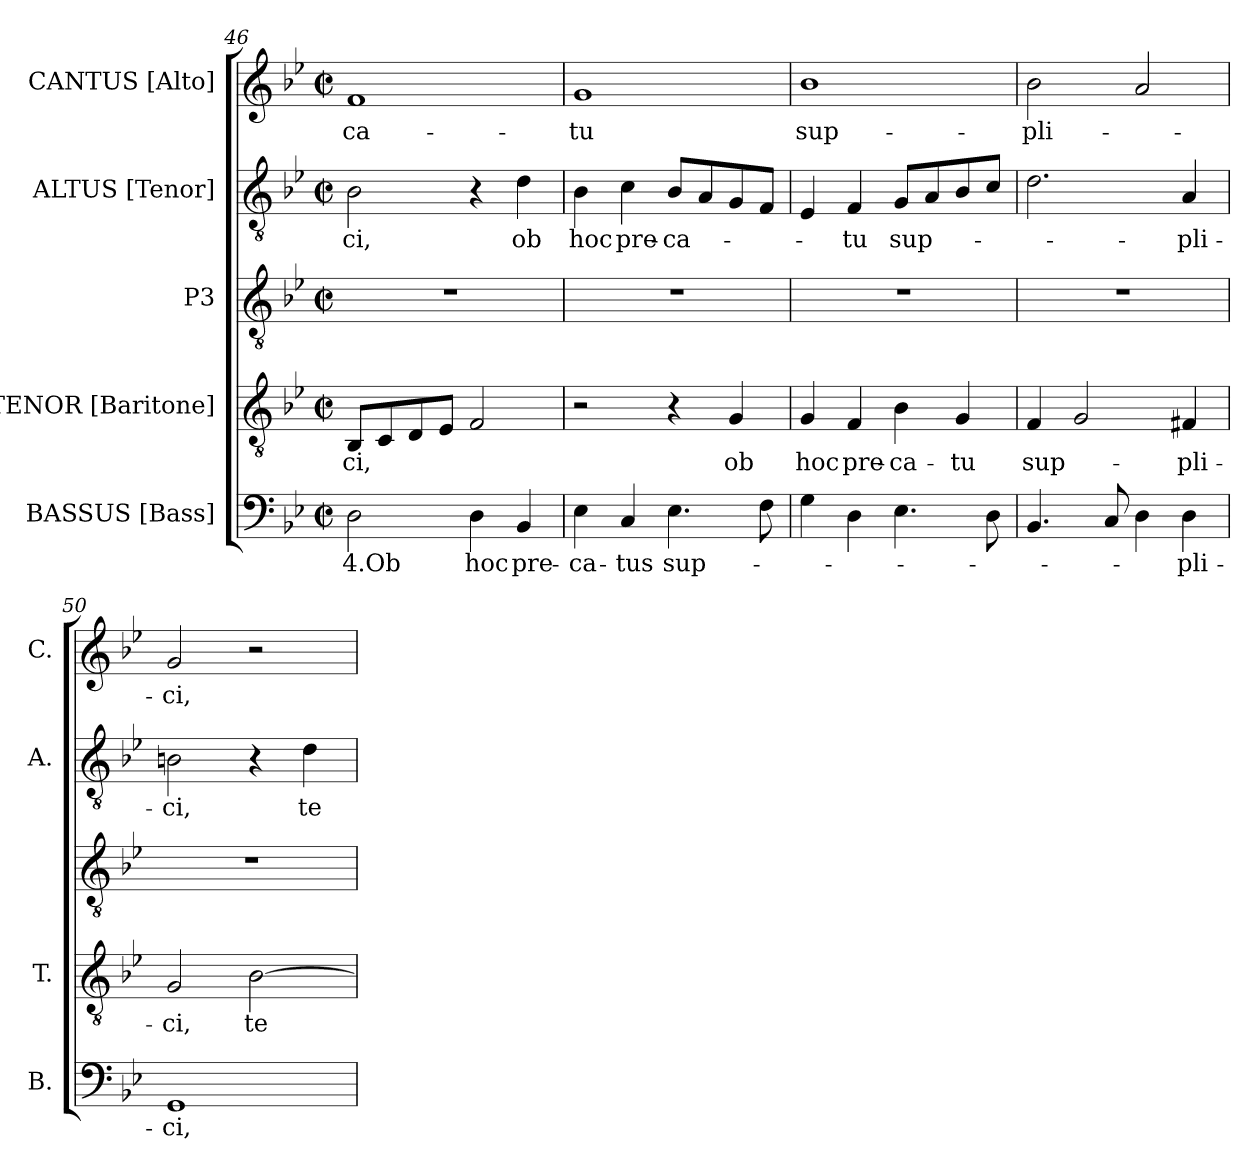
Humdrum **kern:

**kern	**text	**kern	**text	**kern	**kern	**text	**kern	**text
*part5	*part5	*part4	*part4	*part3	*part2	*part2	*part1	*part1
*staff5	*staff5	*staff4	*staff4	*staff3	*staff2	*staff2	*staff1	*staff1
*I"BASSUS [Bass]	*	*I"TENOR [Baritone]	*	*I"P3	*I"ALTUS [Tenor]	*	*I"CANTUS [Alto]	*
*I'B.	*	*I'T.	*	*	*I'A.	*	*I'C.	*
*clefF4	*	*clefGv2	*	*clefGv2	*clefGv2	*	*clefG2	*
*	*	*ITrd7c12	*	*ITrd7c12	*ITrd7c12	*	*	*
*k[b-e-]	*	*k[b-e-]	*	*k[b-e-]	*k[b-e-]	*	*k[b-e-]	*
*B-:	*	*B-:	*	*B-:	*B-:	*	*B-:	*
*M2/2	*	*M2/2	*	*M2/2	*M2/2	*	*M2/2	*
*met(c|)	*	*met(c|)	*	*met(c|)	*met(c|)	*	*met(c|)	*
=46	=46	=46	=46	=46	=46	=46	=46	=46
!	!LO:LY:b:color=#000000	!	!	!	!	!	!	!
!	!	!	!LO:LY:b:color=#000000	!	!	!	!	!
!	!	!	!	!	!	!LO:LY:b:color=#000000	!	!
!	!	!	!	!	!	!	!	!LO:LY:b:color=#000000
2Di\	4.Ob	8BBB-i/L	-ci,	1r	2BB-i\	-ci,	1fi	-ca-
.	.	8CCi/	.	.	.	.	.	.
.	.	8DDi/	.	.	.	.	.	.
.	.	8EE-i/J	.	.	.	.	.	.
!	!LO:LY:b:color=#000000	!	!	!	!	!	!	!
4Di\	hoc	2FFi/	.	.	4r	.	.	.
!	!LO:LY:b:color=#000000	!	!	!	!	!	!	!
!	!	!	!	!	!	!LO:LY:b:color=#000000	!	!
4BB-i/	pre-	.	.	.	4Di\	ob	.	.
=47	=47	=47	=47	=47	=47	=47	=47	=47
!	!LO:LY:b:color=#000000	!	!	!	!	!	!	!
!	!	!	!	!	!	!LO:LY:b:color=#000000	!	!
!	!	!	!	!	!	!	!	!LO:LY:b:color=#000000
4E-i\	-ca-	2r	.	1r	4BB-i\	hoc	1gi	-tu
!	!LO:LY:b:color=#000000	!	!	!	!	!	!	!
!	!	!	!	!	!	!LO:LY:b:color=#000000	!	!
4Ci/	-tus	.	.	.	4Ci\	pre-	.	.
!	!LO:LY:b:color=#000000	!	!	!	!	!	!	!
!	!	!	!	!	!	!LO:LY:b:color=#000000	!	!
4.E-i\	sup-	4r	.	.	8BB-i/L	-ca-	.	.
.	.	.	.	.	8AAi/	.	.	.
!	!	!	!LO:LY:b:color=#000000	!	!	!	!	!
.	.	4GGi/	ob	.	8GGi/	.	.	.
8Fi\	.	.	.	.	8FFi/J	.	.	.
!!LO:PB:g=z
=48	=48	=48	=48	=48	=48	=48	=48	=48
!	!	!	!LO:LY:b:color=#000000	!	!	!	!	!
!	!	!	!	!	!	!	!	!LO:LY:b:color=#000000
4Gi\	.	4GGi/	hoc	1r	4EE-i/	.	1b-i	sup-
!	!	!	!LO:LY:b:color=#000000	!	!	!	!	!
!	!	!	!	!	!	!LO:LY:b:color=#000000	!	!
4Di\	.	4FFi/	pre-	.	4FFi/	-tu	.	.
!	!	!	!LO:LY:b:color=#000000	!	!	!	!	!
!	!	!	!	!	!	!LO:LY:b:color=#000000	!	!
4.E-i\	.	4BB-i\	-ca-	.	8GGi/L	sup-	.	.
.	.	.	.	.	8AAi/	.	.	.
!	!	!	!LO:LY:b:color=#000000	!	!	!	!	!
.	.	4GGi/	-tu	.	8BB-i/	.	.	.
8Di\	.	.	.	.	8Ci/J	.	.	.
=49	=49	=49	=49	=49	=49	=49	=49	=49
!	!	!	!LO:LY:b:color=#000000	!	!	!	!	!
!	!	!	!	!	!	!	!	!LO:LY:b:color=#000000
4.BB-i/	.	4FFi/	sup-	1r	2.Di\	.	2b-i\	-pli-
.	.	2GGi/	.	.	.	.	.	.
8Ci/	.	.	.	.	.	.	.	.
4Di\	.	.	.	.	.	.	2ai/	.
!	!LO:LY:b:color=#000000	!	!	!	!	!	!	!
!	!	!	!LO:LY:b:color=#000000	!	!	!	!	!
!	!	!	!	!	!	!LO:LY:b:color=#000000	!	!
4Di\	-pli-	4FF#Xi/	-pli-	.	4AAi/	-pli-	.	.
=50	=50	=50	=50	=50	=50	=50	=50	=50
!	!LO:LY:b:color=#000000	!	!	!	!	!	!	!
!	!	!	!LO:LY:b:color=#000000	!	!	!	!	!
!	!	!	!	!	!	!LO:LY:b:color=#000000	!	!
!	!	!	!	!	!	!	!	!LO:LY:b:color=#000000
1GGi	-ci,	2GGi/	-ci,	1r	2BBni\	-ci,	2gi/	-ci,
!	!	!	!LO:LY:b:color=#000000	!	!	!	!	!
.	.	[2BB-i\	te	.	4r	.	2r	.
!	!	!	!	!	!	!LO:LY:b:color=#000000	!	!
.	.	.	.	.	4Di\	te	.	.
=	=	=	=	=	=	=	=	=
*-	*-	*-	*-	*-	*-	*-	*-	*-
